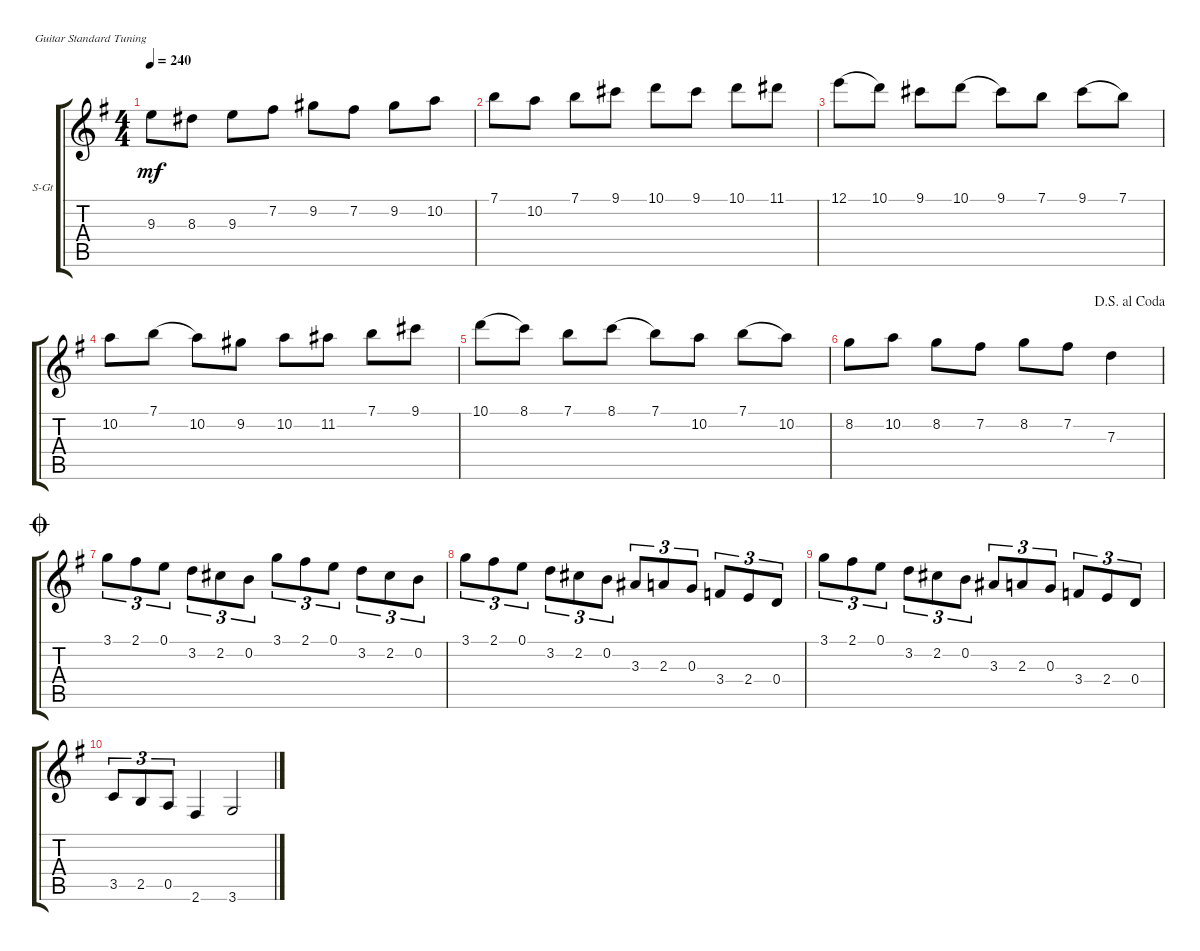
\defaultSystemsLayout 4
\bracketExtendMode groupsimilarinstruments
\firstSystemTrackNameOrientation horizontal
\otherSystemsTrackNameOrientation horizontal
\track ("Steel Guitar" "S-Gt") {instrument acousticguitarsteel}
\staff {score tabs}
\tuning (E4 B3 G3 D3 A2 E2)
\ts (4 4)
\tempo 240
\clef g2
\ks g
9.3.8{dy mf} 8.3.8 9.3.8 7.2.8 9.2.8 7.2.8 9.2.8 10.2.8 |
7.1.8 10.2.8 7.1.8 9.1.8 10.1.8 9.1.8 10.1.8 11.1.8 |
12.1.8{legatoorigin} 10.1.8 9.1.8 10.1.8{legatoorigin} 9.1.8 7.1.8 9.1.8{legatoorigin} 7.1.8 |
10.2.8 7.1.8{legatoorigin} 10.2.8 9.2.8 10.2.8 11.2.8 7.1.8 9.1.8 |
10.1.8{legatoorigin} 8.1.8 7.1.8 8.1.8{legatoorigin} 7.1.8 10.2.8 7.1.8{legatoorigin} 10.2.8 |
\jump dalsegnoalcoda
8.2.8 10.2.8 8.2.8 7.2.8 8.2.8 7.2.8 7.3.4 |
\jump coda
3.1.8{tu (3 2)} 2.1.8{tu (3 2)} 0.1.8{tu (3 2)} 3.2.8{tu (3 2)} 2.2.8{tu (3 2)} 0.2.8{tu (3 2)} 3.1.8{tu (3 2)} 2.1.8{tu (3 2)} 0.1.8{tu (3 2)} 3.2.8{tu (3 2)} 2.2.8{tu (3 2)} 0.2.8{tu (3 2)} |
3.1.8{tu (3 2)} 2.1.8{tu (3 2)} 0.1.8{tu (3 2)} 3.2.8{tu (3 2)} 2.2.8{tu (3 2)} 0.2.8{tu (3 2)} 3.3.8{tu (3 2)} 2.3.8{tu (3 2)} 0.3.8{tu (3 2)} 3.4.8{tu (3 2)} 2.4.8{tu (3 2)} 0.4.8{tu (3 2)} |
3.1.8{tu (3 2)} 2.1.8{tu (3 2)} 0.1.8{tu (3 2)} 3.2.8{tu (3 2)} 2.2.8{tu (3 2)} 0.2.8{tu (3 2)} 3.3.8{tu (3 2)} 2.3.8{tu (3 2)} 0.3.8{tu (3 2)} 3.4.8{tu (3 2)} 2.4.8{tu (3 2)} 0.4.8{tu (3 2)} |
3.5.8{tu (3 2)} 2.5.8{tu (3 2)} 0.5.8{tu (3 2)} 2.6.4 3.6.2
